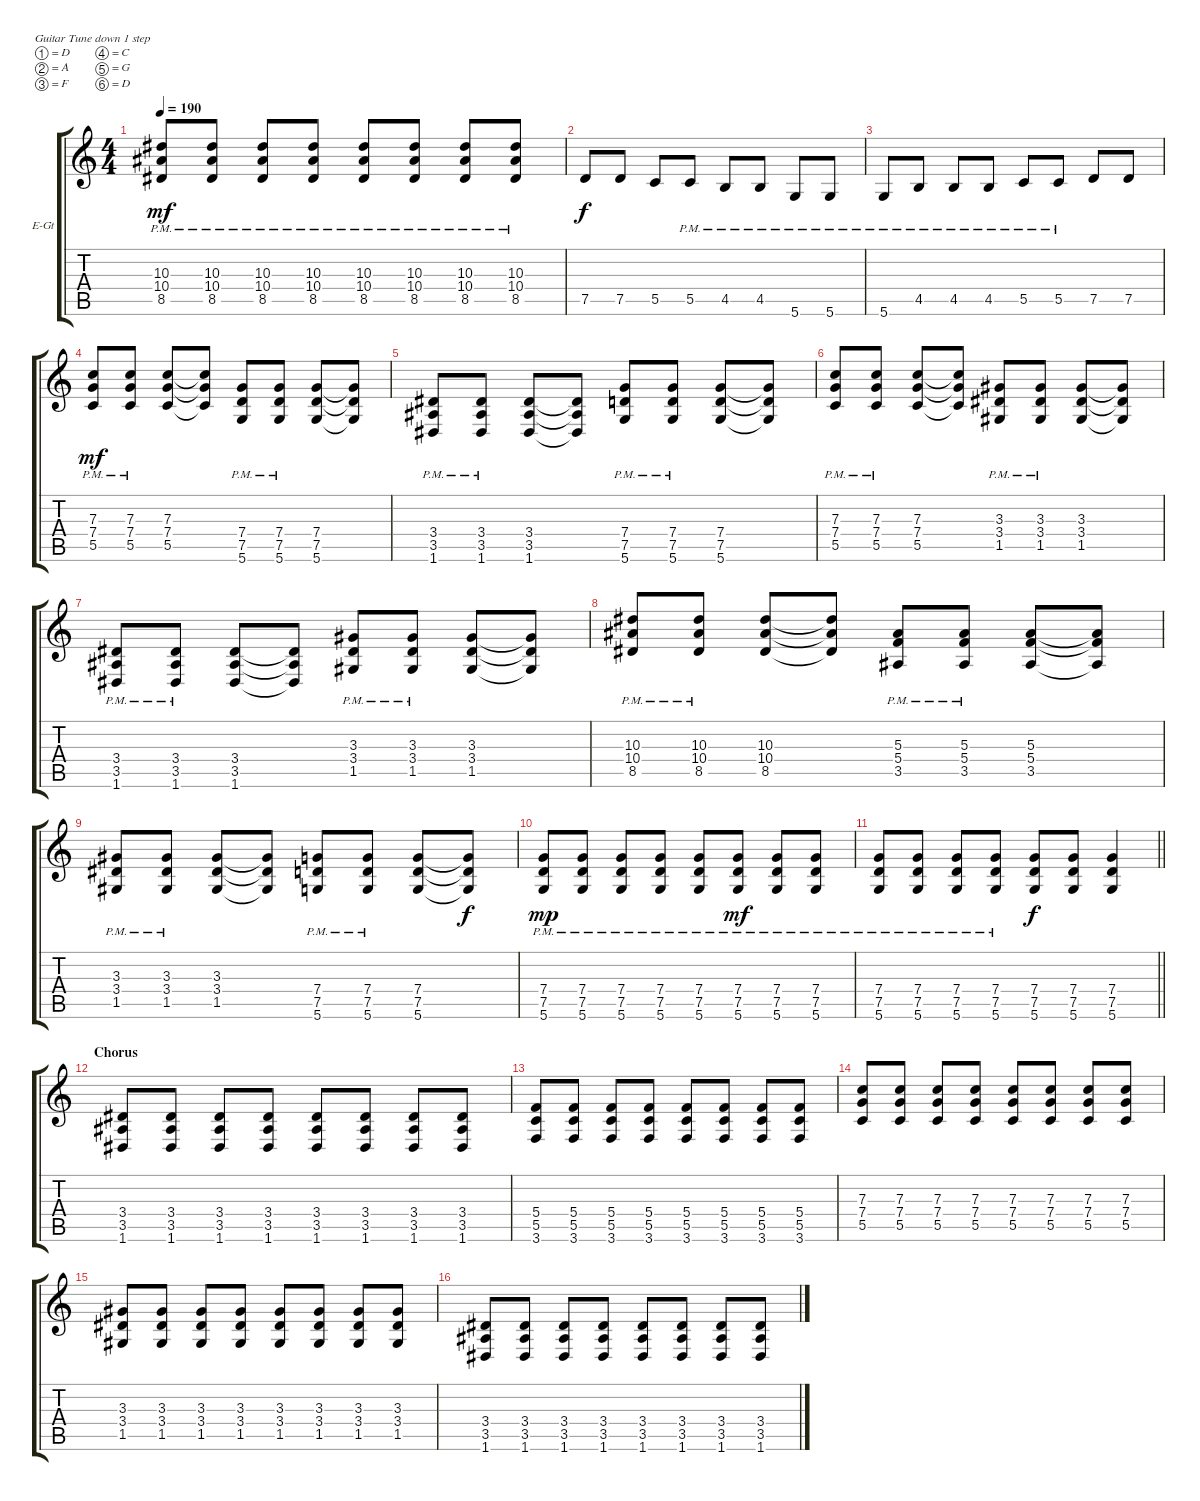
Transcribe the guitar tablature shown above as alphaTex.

\bracketExtendMode groupsimilarinstruments
\firstSystemTrackNameOrientation horizontal
\otherSystemsTrackNameOrientation horizontal
\track ("Rythm Guitar A" "E-Gt") {instrument distortionguitar}
\staff {score tabs}
\tuning (D4 A3 F3 C3 G2 D2)
\ts (4 4)
\tempo 190
\clef g2
\ks c
(10.3{pm} 10.4{pm} 8.5{pm}).8{dy mf} (10.3{pm} 10.4{pm} 8.5{pm}).8 (10.3{pm} 10.4{pm} 8.5{pm}).8 (10.3{pm} 10.4{pm} 8.5{pm}).8 (10.3{pm} 10.4{pm} 8.5{pm}).8 (10.3{pm} 10.4{pm} 8.5{pm}).8 (10.3{pm} 10.4{pm} 8.5{pm}).8 (10.3{pm} 10.4{pm} 8.5{pm}).8 |
7.5.8{dy f} 7.5.8 5.5.8 5.5{pm}.8 4.5{pm}.8 4.5{pm}.8 5.6{pm}.8 5.6{pm}.8 |
5.6{pm}.8 4.5{pm}.8 4.5{pm}.8 4.5{pm}.8 5.5{pm}.8 5.5{pm}.8 7.5.8 7.5.8 |
(7.3{pm} 7.4{pm} 5.5{pm}).8{dy mf} (7.3{pm} 7.4{pm} 5.5{pm}).8 (7.3 7.4 5.5).8 (7.3{t} 7.4{t} 5.5{t}).8 (7.4{pm} 7.5{pm} 5.6{pm}).8 (7.4{pm} 7.5{pm} 5.6{pm}).8 (7.4 7.5 5.6).8 (7.4{t} 7.5{t} 5.6{t}).8 |
(3.4{pm} 3.5{pm} 1.6{pm}).8 (3.4{pm} 3.5{pm} 1.6{pm}).8 (3.4 3.5 1.6).8 (3.4{t} 3.5{t} 1.6{t}).8 (7.4{pm} 7.5{pm} 5.6{pm}).8 (7.4{pm} 7.5{pm} 5.6{pm}).8 (7.4 7.5 5.6).8 (7.4{t} 7.5{t} 5.6{t}).8 |
(7.3{pm} 7.4{pm} 5.5{pm}).8 (7.3{pm} 7.4{pm} 5.5{pm}).8 (7.3 7.4 5.5).8 (7.3{t} 7.4{t} 5.5{t}).8 (3.3{pm} 3.4{pm} 1.5{pm}).8 (3.3{pm} 3.4{pm} 1.5{pm}).8 (3.3 3.4 1.5).8 (3.3{t} 3.4{t} 1.5{t}).8 |
(3.4{pm} 3.5{pm} 1.6{pm}).8 (3.4{pm} 3.5{pm} 1.6{pm}).8 (3.4 3.5 1.6).8 (3.4{t} 3.5{t} 1.6{t}).8 (3.3{pm} 3.4{pm} 1.5{pm}).8 (3.3{pm} 3.4{pm} 1.5{pm}).8 (3.3 3.4 1.5).8 (3.3{t} 3.4{t} 1.5{t}).8 |
(10.3{pm} 10.4{pm} 8.5{pm}).8 (10.3{pm} 10.4{pm} 8.5{pm}).8 (10.3 10.4 8.5).8 (10.3{t} 10.4{t} 8.5{t}).8 (5.3{pm} 5.4{pm} 3.5{pm}).8 (5.3{pm} 5.4{pm} 3.5{pm}).8 (5.3 5.4 3.5).8 (5.3{t} 5.4{t} 3.5{t}).8 |
(3.3{pm} 3.4{pm} 1.5{pm}).8 (3.3{pm} 3.4{pm} 1.5{pm}).8 (3.3 3.4 1.5).8 (3.3{t} 3.4{t} 1.5{t}).8 (7.4{pm} 7.5{pm} 5.6{pm}).8 (7.4{pm} 7.5{pm} 5.6{pm}).8 (7.4 7.5 5.6).8 (7.4{t} 7.5{t} 5.6{t}).8{dy f} |
(7.4{pm} 7.5{pm} 5.6{pm}).8{dy mp} (7.4{pm} 7.5{pm} 5.6{pm}).8 (7.4{pm} 7.5{pm} 5.6{pm}).8 (7.4{pm} 7.5{pm} 5.6{pm}).8 (7.4{pm} 7.5{pm} 5.6{pm}).8 (7.4{pm} 7.5{pm} 5.6{pm}).8{dy mf} (7.4{pm} 7.5{pm} 5.6{pm}).8 (7.4{pm} 7.5{pm} 5.6{pm}).8 |
\barLineRight lightlight
(7.4{pm} 7.5{pm} 5.6{pm}).8 (7.4{pm} 7.5{pm} 5.6{pm}).8 (7.4{pm} 7.5{pm} 5.6{pm}).8 (7.4{pm} 7.5{pm} 5.6{pm}).8 (7.4 7.5 5.6).8{dy f} (7.4 7.5 5.6).8 (7.4 7.5 5.6).4 |
\section ("" "Chorus ")
(3.4 3.5 1.6).8 (3.4 3.5 1.6).8 (3.4 3.5 1.6).8 (3.4 3.5 1.6).8 (3.4 3.5 1.6).8 (3.4 3.5 1.6).8 (3.4 3.5 1.6).8 (3.4 3.5 1.6).8 |
(5.4 5.5 3.6).8 (5.4 5.5 3.6).8 (5.4 5.5 3.6).8 (5.4 5.5 3.6).8 (5.4 5.5 3.6).8 (5.4 5.5 3.6).8 (5.4 5.5 3.6).8 (5.4 5.5 3.6).8 |
(7.3 7.4 5.5).8 (7.3 7.4 5.5).8 (7.3 7.4 5.5).8 (7.3 7.4 5.5).8 (7.3 7.4 5.5).8 (7.3 7.4 5.5).8 (7.3 7.4 5.5).8 (7.3 7.4 5.5).8 |
(3.3 3.4 1.5).8 (3.3 3.4 1.5).8 (3.3 3.4 1.5).8 (3.3 3.4 1.5).8 (3.3 3.4 1.5).8 (3.3 3.4 1.5).8 (3.3 3.4 1.5).8 (3.3 3.4 1.5).8 |
(3.4 3.5 1.6).8 (3.4 3.5 1.6).8 (3.4 3.5 1.6).8 (3.4 3.5 1.6).8 (3.4 3.5 1.6).8 (3.4 3.5 1.6).8 (3.4 3.5 1.6).8 (3.4 3.5 1.6).8
